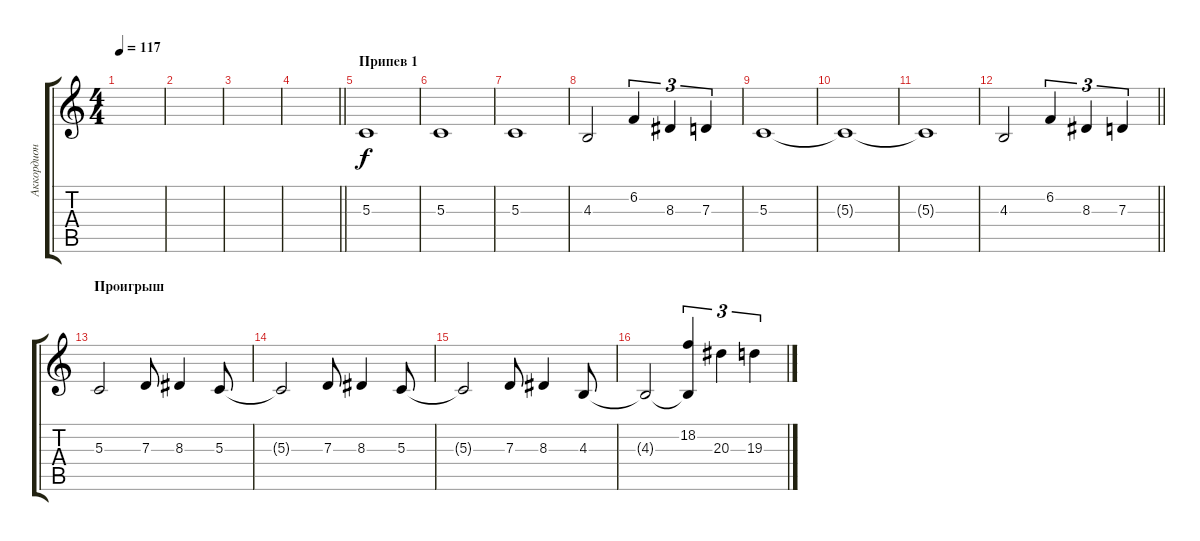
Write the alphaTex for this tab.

\track ("Аккордион" "Аккордион") {instrument accordion}
\staff {score tabs}
\tuning (E4 B3 G3 D3 A2 E2) {hide}
\ts (4 4)
\tempo 117
\clef g2
\ks c
|
|
|
\barLineRight lightlight
|
\section ("" "Припев 1")
5.3.1{volume 8} |
5.3.1 |
5.3.1 |
4.3.2 6.2.4{tu (3 2)} 8.3.4{tu (3 2)} 7.3.4{tu (3 2)} |
5.3.1 |
5.3{t}.1 |
5.3{t}.1 |
\barLineRight lightlight
4.3.2 6.2.4{tu (3 2)} 8.3.4{tu (3 2)} 7.3.4{tu (3 2)} |
\section ("" "Проигрыш")
5.3.2 7.3.8 8.3.4 5.3.8 |
5.3{t}.2 7.3.8 8.3.4 5.3.8 |
5.3{t}.2 7.3.8 8.3.4 4.3.8 |
4.3{t}.2 (18.2 4.3{t}).4{tu (3 2) volume 6 instrument accordion} 20.3.4{tu (3 2)} 19.3.4{tu (3 2)}
